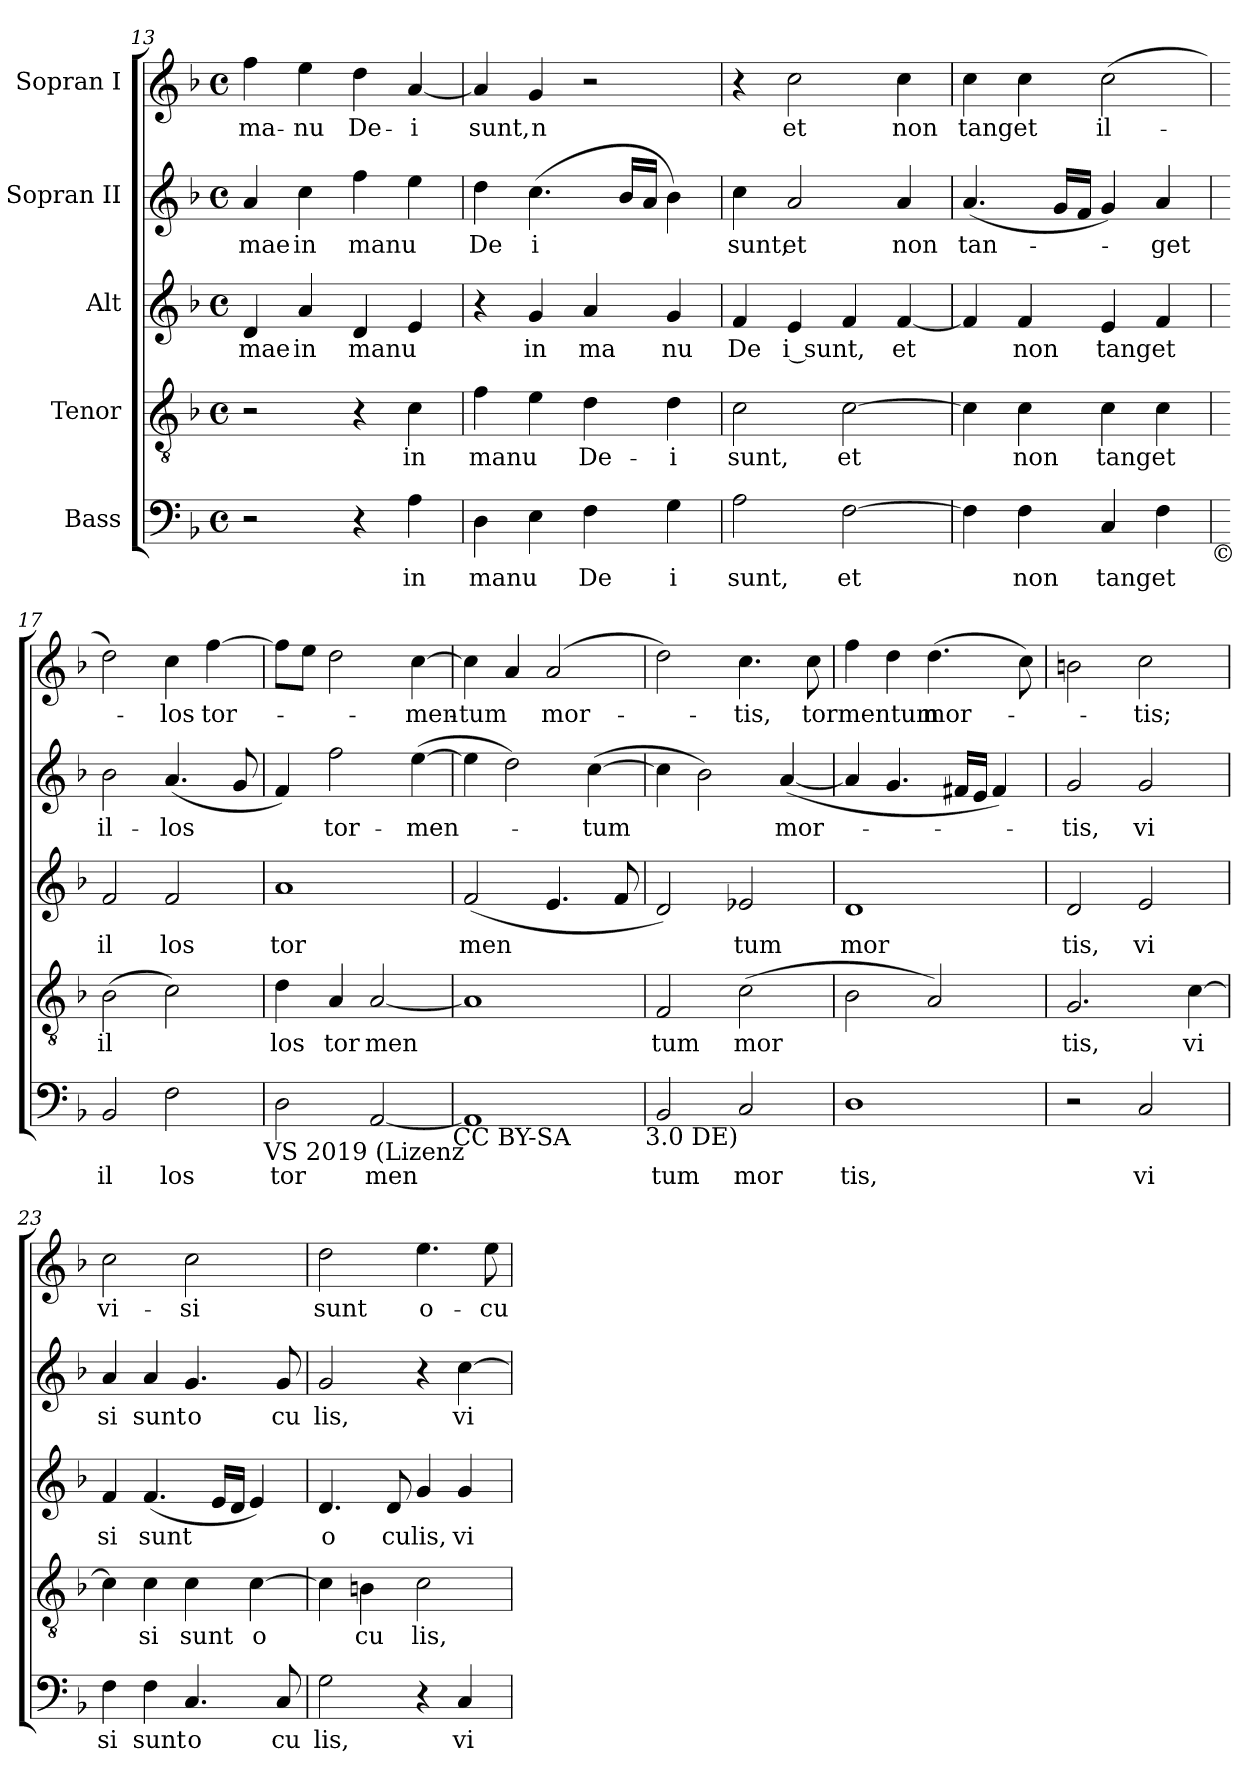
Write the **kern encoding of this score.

**kern	**text	**kern	**text	**kern	**text	**kern	**text	**kern	**text
*part5	*part5	*part4	*part4	*part3	*part3	*part2	*part2	*part1	*part1
*staff5	*staff5	*staff4	*staff4	*staff3	*staff3	*staff2	*staff2	*staff1	*staff1
*I"Bass	*	*I"Tenor	*	*I"Alt	*	*I"Sopran II	*	*I"Sopran I	*
*clefF4	*	*clefGv2	*	*clefG2	*	*clefG2	*	*clefG2	*
*k[b-]	*	*k[b-]	*	*k[b-]	*	*k[b-]	*	*k[b-]	*
*F:	*	*F:	*	*F:	*	*F:	*	*F:	*
*M4/4	*	*M4/4	*	*M4/4	*	*M4/4	*	*M4/4	*
*met(c)	*	*met(c)	*	*met(c)	*	*met(c)	*	*met(c)	*
=13	=13	=13	=13	=13	=13	=13	=13	=13	=13
!	!	!	!	!	!LO:LY:b:cj	!	!LO:LY:b:cj	!	!LO:LY:b:cj
2r	.	2r	.	4d/	mae	4a/	mae	4ff\	ma-
!	!	!	!	!	!LO:LY:b:cj	!	!LO:LY:b:cj	!	!LO:LY:b:cj
.	.	.	.	4a/	in	4cc\	in	4ee\	-nu
!	!	!	!	!	!LO:LY:b:cj	!	!LO:LY:b:cj	!	!LO:LY:b:cj
4r	.	4r	.	4d/	manu	4ff\	manu	4dd\	De-
!	!LO:LY:b:cj	!	!LO:LY:b:cj	!	!	!	!	!	!LO:LY:b:rj
4A\	in	4c\	in	4e/	.	4ee\	.	[<4a/	-i
=14	=14	=14	=14	=14	=14	=14	=14	=14	=14
!	!LO:LY:b:cj	!	!LO:LY:b:cj	!	!	!	!LO:LY:b:cj	!	!LO:LY:b
4D\	manu	4f\	manu	4r	.	4dd\	De	4a/]	sunt,
!	!	!	!	!	!LO:LY:b:cj	!	!LO:LY:b:rj	!	!LO:LY:b
4E\	.	4e\	.	4g/	in	(>4.cc\	i	4g/	n
!	!LO:LY:b:cj	!	!LO:LY:b:cj	!	!LO:LY:b:cj	!	!	!	!
4F\	De	4d\	De-	4a/	ma	.	.	2r	.
.	.	.	.	.	.	16b-/L	.	.	.
.	.	.	.	.	.	16a/J	.	.	.
!	!LO:LY:b:cj	!	!LO:LY:b:cj	!	!LO:LY:b:cj	!	!	!	!
4G\	i	4d\	-i	4g/	nu	4b-\)	.	.	.
!!LO:LB:g=z
=15	=15	=15	=15	=15	=15	=15	=15	=15	=15
!	!LO:LY:b:cj	!	!LO:LY:b:cj	!	!LO:LY:b:cj	!	!LO:LY:b:cj	!	!
2A\	sunt,	2c\	sunt,	4f/	De	4cc\	sunt,	4r	.
!	!	!	!	!	!LO:LY:b:cj	!	!LO:LY:b:cj	!	!LO:LY:b:cj
.	.	.	.	4e/	i sunt,	2a/	et	2cc\	et
!	!LO:LY:b:cj	!	!LO:LY:b:cj	!	!	!	!	!	!
[>2F\	et	[>2c\	et	4f/	.	.	.	.	.
!	!	!	!	!	!LO:LY:b:cj	!	!LO:LY:b:cj	!	!LO:LY:b:cj
.	.	.	.	[<4f/	et	4a/	non	4cc\	non
=16	=16	=16	=16	=16	=16	=16	=16	=16	=16
!	!	!	!	!	!	!	!LO:LY:b	!	!LO:LY:b:cj
4F\]	.	4c\]	.	4f/]	.	(<4.a/	tan-	4cc\	tanget
!	!LO:LY:b:cj	!	!LO:LY:b:cj	!	!LO:LY:b:cj	!	!	!	!
4F\	non	4c\	non	4f/	non	.	.	4cc\	.
.	.	.	.	.	.	16g/L	.	.	.
.	.	.	.	.	.	16f/J	.	.	.
!	!LO:LY:b:cj	!	!LO:LY:b:cj	!	!LO:LY:b:cj	!	!	!	!LO:LY:b:cj
4C/	tanget	4c\	tanget	4e/	tanget	4g/)	.	(>2cc\	il-
!	!	!	!	!	!	!	!LO:LY:b:cj	!	!
4F\	.	4c\	.	4f/	.	4a/	-get	.	.
!LO:TX:b:t=©	!	!	!	!	!	!	!	!	!
=17	=17	=17	=17	=17	=17	=17	=17	=17	=17
!	!LO:LY:b:cj	!	!LO:LY:b:cj	!	!LO:LY:b:cj	!	!LO:LY:b:cj	!	!
2BB-/	il	(>2B-\	il	2f/	il	2b-\	il-	2dd\)	.
!	!LO:LY:b:cj	!	!	!	!LO:LY:b:cj	!	!LO:LY:b	!	!LO:LY:b:cj
2F\	los	2c\)	.	2f/	los	(<4.a/	-los	4cc\	-los
!	!	!	!	!	!	!	!	!	!LO:LY:b
.	.	.	.	.	.	.	.	[>4ff\	tor-
.	.	.	.	.	.	8g/	.	.	.
!LO:TX:b:t=VS 2019 (Lizenz	!	!	!	!	!	!	!	!	!
=18	=18	=18	=18	=18	=18	=18	=18	=18	=18
!	!LO:LY:b:cj	!	!LO:LY:b:cj	!	!LO:LY:b:cj	!	!	!	!
2D\	tor	4d\	los	1a	tor	4f/)	.	8ff\L]	.
.	.	.	.	.	.	.	.	8ee\J	.
!	!	!	!LO:LY:b:cj	!	!	!	!LO:LY:b:cj	!	!
.	.	4A/	tor	.	.	2ff\	tor-	2dd\	.
!	!LO:LY:b	!	!LO:LY:b	!	!	!	!	!	!
[<2AA/	men	[<2A/	men	.	.	.	.	.	.
!	!	!	!	!	!	!	!LO:LY:b	!	!LO:LY:b
.	.	.	.	.	.	(>[>4ee\	-men-	[>4cc\	-men-
!LO:TX:b:t=CC BY-SA	!	!	!	!	!	!	!	!	!
=19	=19	=19	=19	=19	=19	=19	=19	=19	=19
!	!	!	!	!	!LO:LY:b	!	!	!	!LO:LY:b
1AA]	.	1A]	.	(<2f/	men	4ee\]	.	4cc\]	-tum
.	.	.	.	.	.	2dd\)	.	4a/	.
!	!	!	!	!	!	!	!	!	!LO:LY:b
.	.	.	.	4.e/	.	.	.	(>2a/	mor-
!	!	!	!	!	!	!	!LO:LY:b	!	!
.	.	.	.	.	.	(>[>4cc\	-tum	.	.
.	.	.	.	8f/	.	.	.	.	.
!LO:TX:b:t=3.0 DE)	!	!	!	!	!	!	!	!	!
=20	=20	=20	=20	=20	=20	=20	=20	=20	=20
!	!LO:LY:b:cj	!	!LO:LY:b:cj	!	!	!	!	!	!
2BB-/	tum	2F/	tum	2d/)	.	4cc\]	.	2dd\)	.
.	.	.	.	.	.	2b-\)	.	.	.
!	!LO:LY:b:cj	!	!LO:LY:b	!	!LO:LY:b:cj	!	!	!	!LO:LY:b:cj
2C/	mor	(>2c\	mor	2e-X/	tum	.	.	4.cc\	-tis,
!	!	!	!	!	!	!	!LO:LY:b	!	!
.	.	.	.	.	.	(<[<4a/	mor-	.	.
!	!	!	!	!	!	!	!	!	!LO:LY:b
.	.	.	.	.	.	.	.	8cc\	tormentum
=21	=21	=21	=21	=21	=21	=21	=21	=21	=21
!	!LO:LY:b:cj	!	!	!	!LO:LY:b:cj	!	!	!	!
1D	tis,	2B-\	.	1d	mor	4a/]	.	4ff\	.
.	.	.	.	.	.	4.g/	.	4dd\	.
!	!	!	!	!	!	!	!	!	!LO:LY:b
.	.	2A/)	.	.	.	.	.	(>4.dd\	mor-
.	.	.	.	.	.	16f#/L	.	.	.
.	.	.	.	.	.	16e/J	.	.	.
.	.	.	.	.	.	4f#/)	.	.	.
.	.	.	.	.	.	.	.	8cc\)	.
!!LO:PB:g=z
=22	=22	=22	=22	=22	=22	=22	=22	=22	=22
!	!	!	!LO:LY:b:cj	!	!LO:LY:b:cj	!	!LO:LY:b:cj	!	!
*	*	*	*	*	*	*	*	*^	*
2r	.	2.G/	tis,	2d/	tis,	2g/	-tis,	2bn\	32ryy	.
.	.	.	.	.	.	.	.	.	2ryy	.
!	!LO:LY:b:cj	!	!	!	!LO:LY:b:cj	!	!LO:LY:b:cj	!	!	!LO:LY:b:cj
2C/	vi	.	.	2e/	vi	2g/	vi	2cc\	.	-tis;
.	.	.	.	.	.	.	.	.	4...ryy	.
!	!	!	!LO:LY:b:cj	!	!	!	!	!	!	!
.	.	[>4c\	vi	.	.	.	.	.	.	.
=23	=23	=23	=23	=23	=23	=23	=23	=23	=23	=23
!	!LO:LY:b:cj	!	!	!	!LO:LY:b:cj	!	!LO:LY:b:cj	!	!	!LO:LY:b:cj
*	*	*	*	*	*	*	*	*v	*v	*
4F\	si	4c\]	.	4f/	si	4a/	si	2cc\	vi-
!	!LO:LY:b:cj	!	!LO:LY:b:cj	!	!LO:LY:b	!	!LO:LY:b:cj	!	!
4F\	sunt	4c\	si	(<4.f/	sunt	4a/	sunt	.	.
!	!LO:LY:b:cj	!	!LO:LY:b:cj	!	!	!	!LO:LY:b:cj	!	!LO:LY:b:cj
4.C/	o	4c\	sunt	.	.	4.g/	o	2cc\	-si
.	.	.	.	16e/L	.	.	.	.	.
.	.	.	.	16d/J	.	.	.	.	.
!	!	!	!LO:LY:b:cj	!	!	!	!	!	!
.	.	[>4c\	o	4e/)	.	.	.	.	.
!	!LO:LY:b:cj	!	!	!	!	!	!LO:LY:b:cj	!	!
8C/	cu	.	.	.	.	8g/	cu	.	.
=24	=24	=24	=24	=24	=24	=24	=24	=24	=24
!	!LO:LY:b:cj	!	!	!	!LO:LY:b:cj	!	!LO:LY:b:cj	!	!LO:LY:b:cj
2G\	lis,	4c\]	.	4.d/	o	2g/	lis,	2dd\	sunt
!	!	!	!LO:LY:b:cj	!	!	!	!	!	!
.	.	4Bn\	cu	.	.	.	.	.	.
!	!	!	!	!	!LO:LY:b	!	!	!	!
.	.	.	.	8d/	culis,	.	.	.	.
!	!	!	!LO:LY:b:cj	!	!	!	!	!	!LO:LY:b:cj
4r	.	2c\	lis,	4g/	.	4r	.	4.ee\	o-
!	!LO:LY:b:cj	!	!	!	!LO:LY:b:cj	!	!LO:LY:b:cj	!	!
4C/	vi	.	.	4g/	vi	[>4cc\	vi	.	.
!	!	!	!	!	!	!	!	!	!LO:LY:b:cj
.	.	.	.	.	.	.	.	8ee\	-cu-
=	=	=	=	=	=	=	=	=	=
*-	*-	*-	*-	*-	*-	*-	*-	*-	*-
